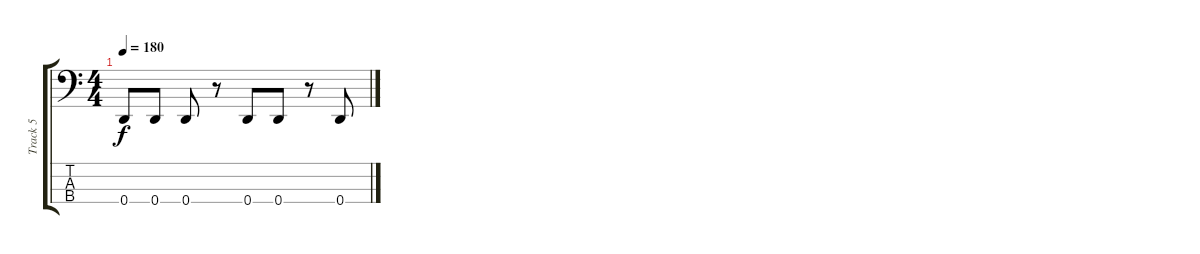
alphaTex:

\track ("Track 5" "Track 5") {instrument electricbassfinger}
\staff {score tabs}
\tuning (G2 D2 A1 D1) {hide}
\ts (4 4)
\tempo 180
\clef f4
\ks c
0.4.8{dy f} 0.4.8 0.4.8 r.8 0.4.8 0.4.8 r.8 0.4.8
